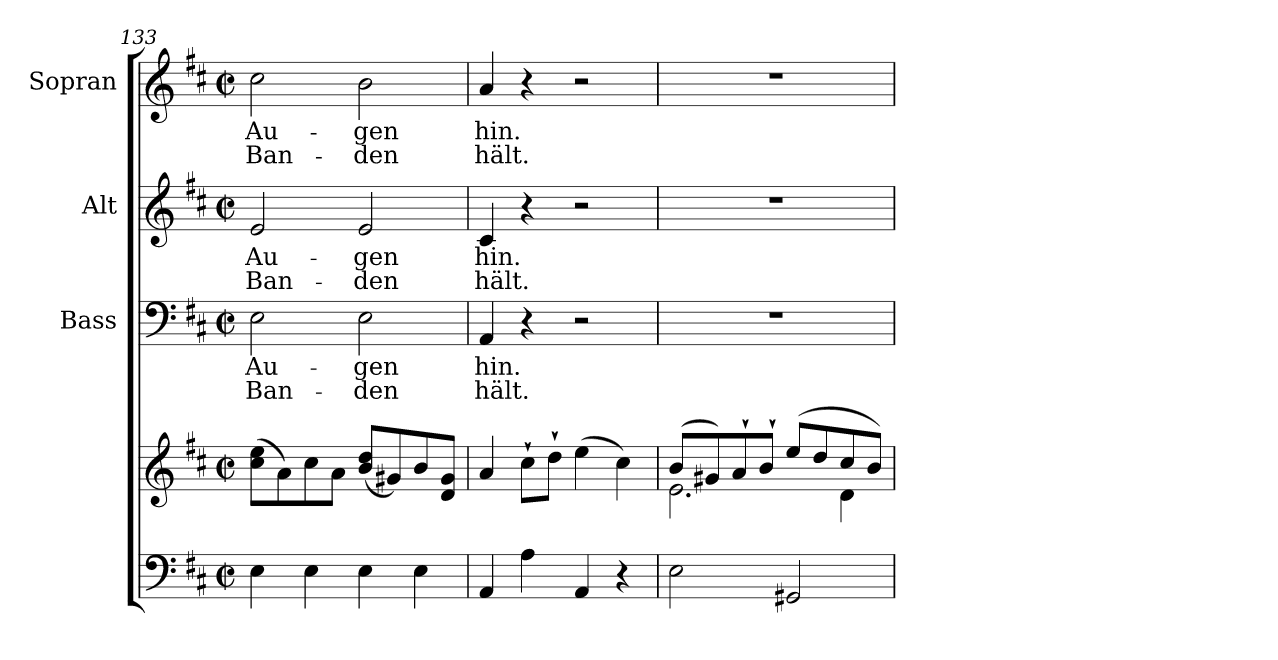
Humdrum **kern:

**kern	**kern	**kern	**text	**text	**kern	**text	**text	**kern	**text	**text
*part4	*part4	*part3	*part3	*part3	*part2	*part2	*part2	*part1	*part1	*part1
*staff5	*staff4	*staff3	*staff3	*staff3	*staff2	*staff2	*staff2	*staff1	*staff1	*staff1
*	*	*I"Bass	*	*	*I"Alt	*	*	*I"Sopran	*	*
*	*	*I'B.	*	*	*I'A.	*	*	*I'S.	*	*
!!LO:LB:g=z
*clefF4	*clefG2	*clefF4	*	*	*clefG2	*	*	*clefG2	*	*
*k[f#c#]	*k[f#c#]	*k[f#c#]	*	*	*k[f#c#]	*	*	*k[f#c#]	*	*
*D:	*D:	*D:	*	*	*D:	*	*	*D:	*	*
*M2/2	*M2/2	*M2/2	*	*	*M2/2	*	*	*M2/2	*	*
*met(c|)	*met(c|)	*met(c|)	*	*	*met(c|)	*	*	*met(c|)	*	*
=133	=133	=133	=133	=133	=133	=133	=133	=133	=133	=133
!	!	!	!LO:LY:b	!LO:LY:b	!	!LO:LY:b	!LO:LY:b	!	!LO:LY:b	!LO:LY:b
4E\	(>8cc#\ 8ee\L	2E\	Au-	Ban-	2e/	Au-	Ban-	2cc#\	Au-	Ban-
.	8a\)	.	.	.	.	.	.	.	.	.
4E\	8cc#\	.	.	.	.	.	.	.	.	.
.	8a\J	.	.	.	.	.	.	.	.	.
!	!	!	!LO:LY:b	!LO:LY:b	!	!LO:LY:b	!LO:LY:b	!	!LO:LY:b	!LO:LY:b
4E\	(<8b/ 8dd/L	2E\	-gen	-den	2e/	-gen	-den	2b\	-gen	-den
.	8g#X/)	.	.	.	.	.	.	.	.	.
4E\	8b/	.	.	.	.	.	.	.	.	.
.	8d/ 8g#/J	.	.	.	.	.	.	.	.	.
=134	=134	=134	=134	=134	=134	=134	=134	=134	=134	=134
!	!	!	!LO:LY:b	!LO:LY:b	!	!LO:LY:b	!LO:LY:b	!	!LO:LY:b	!LO:LY:b
4AA/	4a/	4AA/	hin.	hält.	4c#/	hin.	hält.	4a/	hin.	hält.
4A\	8cc#`>\L	4r	.	.	4r	.	.	4r	.	.
.	8dd`>\J	.	.	.	.	.	.	.	.	.
4AA/	(>4ee\	2r	.	.	2r	.	.	2r	.	.
4r	4cc#\)	.	.	.	.	.	.	.	.	.
=135	=135	=135	=135	=135	=135	=135	=135	=135	=135	=135
*	*^	*	*	*	*	*	*	*	*	*
2E\	(>8b/L	2.e\	1r	.	.	1r	.	.	1r	.	.
.	8g#X/)	.	.	.	.	.	.	.	.	.	.
.	8a`</	.	.	.	.	.	.	.	.	.	.
.	8b`</J	.	.	.	.	.	.	.	.	.	.
2GG#X/	(>8ee/L	.	.	.	.	.	.	.	.	.	.
.	8dd/	.	.	.	.	.	.	.	.	.	.
.	8cc#/	4d\	.	.	.	.	.	.	.	.	.
.	8b/J)	.	.	.	.	.	.	.	.	.	.
*	*v	*v	*	*	*	*	*	*	*	*	*
=	=	=	=	=	=	=	=	=	=	=
*-	*-	*-	*-	*-	*-	*-	*-	*-	*-	*-
